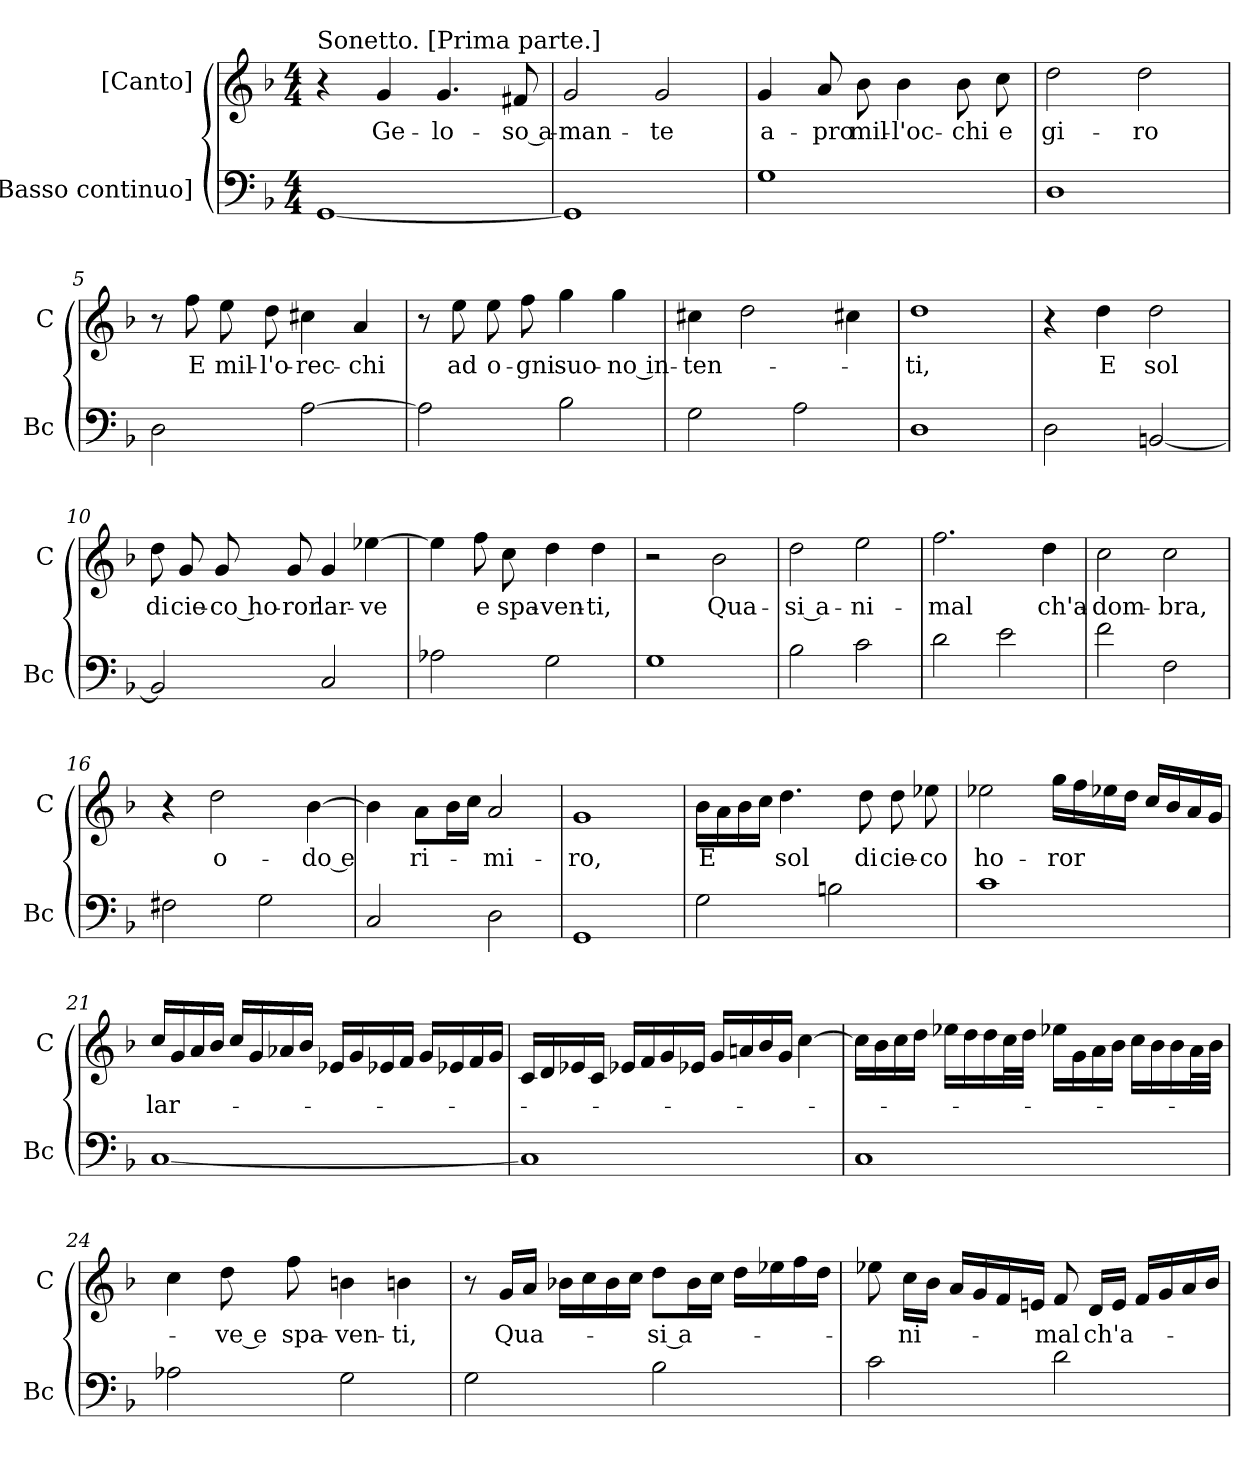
**kern	**kern	**text
*part2	*part1	*part1
*staff2	*staff1	*staff1
*I"[Basso continuo]	*I"[Canto]	*
*I'Bc	*I'C	*
*clefF4	*clefG2	*
*k[b-]	*k[b-]	*
*F:	*F:	*
*M4/4	*M4/4	*
=1	=1	=1
!	!LO:TX:a:t=Sonetto. [Prima parte.]	!
[1GG	4r	.
.	4g	Ge-
.	4.g	-lo-
.	8f#X	-so a-
=2	=2	=2
1GG]	2g	-man-
.	2g	-te
=3	=3	=3
1G	4g	a-
.	8a	-pro
.	8b-	mil-
.	4b-	-l'oc-
.	8b-	-chi
.	8cc	e
=4	=4	=4
1D	2dd	gi-
.	2dd	-ro
=5	=5	=5
2D	8r	.
.	8ff	E
.	8ee	mil-
.	8dd	-l'o-
[2A	4cc#X	-rec-
.	4a	-chi
=6	=6	=6
2A]	8r	.
.	8ee	ad
.	8ee	o-
.	8ff	-gni
2B-	4gg	suo-
.	4gg	-no in-
=7	=7	=7
2G	4cc#X	-ten-
.	2dd	.
2A	.	.
.	4cc#X	.
=8	=8	=8
1D	1dd	-ti,
=9	=9	=9
2D	4r	.
.	4dd	E
[2BBn	2dd	sol
=10	=10	=10
2BB]	8dd	di
.	8g	cie-
.	8g	-co ho-
.	8g	-ror
2C	4g	lar-
.	[4ee-X	-ve
=11	=11	=11
2A-X	4ee-]	.
.	8ff	e
.	8cc	spa-
2G	4dd	-ven-
.	4dd	-ti,
=12	=12	=12
1G	2r	.
.	2b-	Qua-
=13	=13	=13
2B-	2dd	-si a-
2c	2ee	-ni-
=14	=14	=14
2d	2.ff	-mal
2e	.	.
.	4dd	ch'a-
=15	=15	=15
2f	2cc	-dom-
2F	2cc	-bra,
=16	=16	=16
2F#X	4r	.
.	2dd	o-
2G	.	.
.	[4b-	-do e
=17	=17	=17
2C	4b-]	.
.	8aL	ri-
.	16b-L	.
.	16ccJJ	.
2D	2a	-mi-
=18	=18	=18
1GG	1g	-ro,
=19	=19	=19
2G	16b-LL	E
.	16a	.
.	16b-	.
.	16ccJJ	.
.	4.dd	sol
2Bn	.	.
.	8dd	di
.	8dd	cie-
.	8ee-X	-co
=20	=20	=20
1c	2ee-X	ho-
.	16ggLL	-ror
.	16ff	.
.	16ee-X	.
.	16ddJJ	.
.	16ccLL	.
.	16b-	.
.	16a	.
.	16gJJ	.
=21	=21	=21
[1C	16ccLL	lar-
.	16g	.
.	16a	.
.	16b-JJ	.
.	16ccLL	.
.	16g	.
.	16a-X	.
.	16b-JJ	.
.	16e-XLL	.
.	16g	.
.	16e-X	.
.	16fJJ	.
.	16gLL	.
.	16e-X	.
.	16f	.
.	16gJJ	.
=22	=22	=22
1C]	16cLL	.
.	16d	.
.	16e-X	.
.	16cJJ	.
.	16e-XLL	.
.	16f	.
.	16g	.
.	16e-XJJ	.
.	16gLL	.
.	16an	.
.	16b-	.
.	16gJJ	.
.	[4cc	.
=23	=23	=23
1C	16ccLL]	.
.	16b-	.
.	16cc	.
.	16ddJJ	.
.	16ee-XLL	.
.	16dd	.
.	16dd	.
.	32ccL	.
.	32ddJJJ	.
.	16ee-XLL	.
.	16g	.
.	16a	.
.	16b-JJ	.
.	16ccLL	.
.	16b-	.
.	16b-	.
.	32aL	.
.	32b-JJJ	.
=24	=24	=24
2A-X	4cc	.
.	8dd	-ve e
.	8ff	spa-
2G	4bn	-ven-
.	4bn	-ti,
=25	=25	=25
2G	8r	.
.	16gLL	Qua-
.	16aJJ	.
.	16b-XLL	.
.	16cc	.
.	16b-	.
.	16ccJJ	.
2B-	8ddL	-si a-
.	16b-L	.
.	16ccJJ	.
.	16ddLL	.
.	16ee-X	.
.	16ff	.
.	16ddJJ	.
=26	=26	=26
2c	8ee-X	.
.	16ccLL	-ni-
.	16b-JJ	.
.	16aLL	.
.	16g	.
.	16f	.
.	16enJJ	.
2d	8f	-mal
.	16dLL	ch'a-
.	16eJJ	.
.	16fLL	.
.	16g	.
.	16a	.
.	16b-JJ	.
=	=	=
*-	*-	*-
